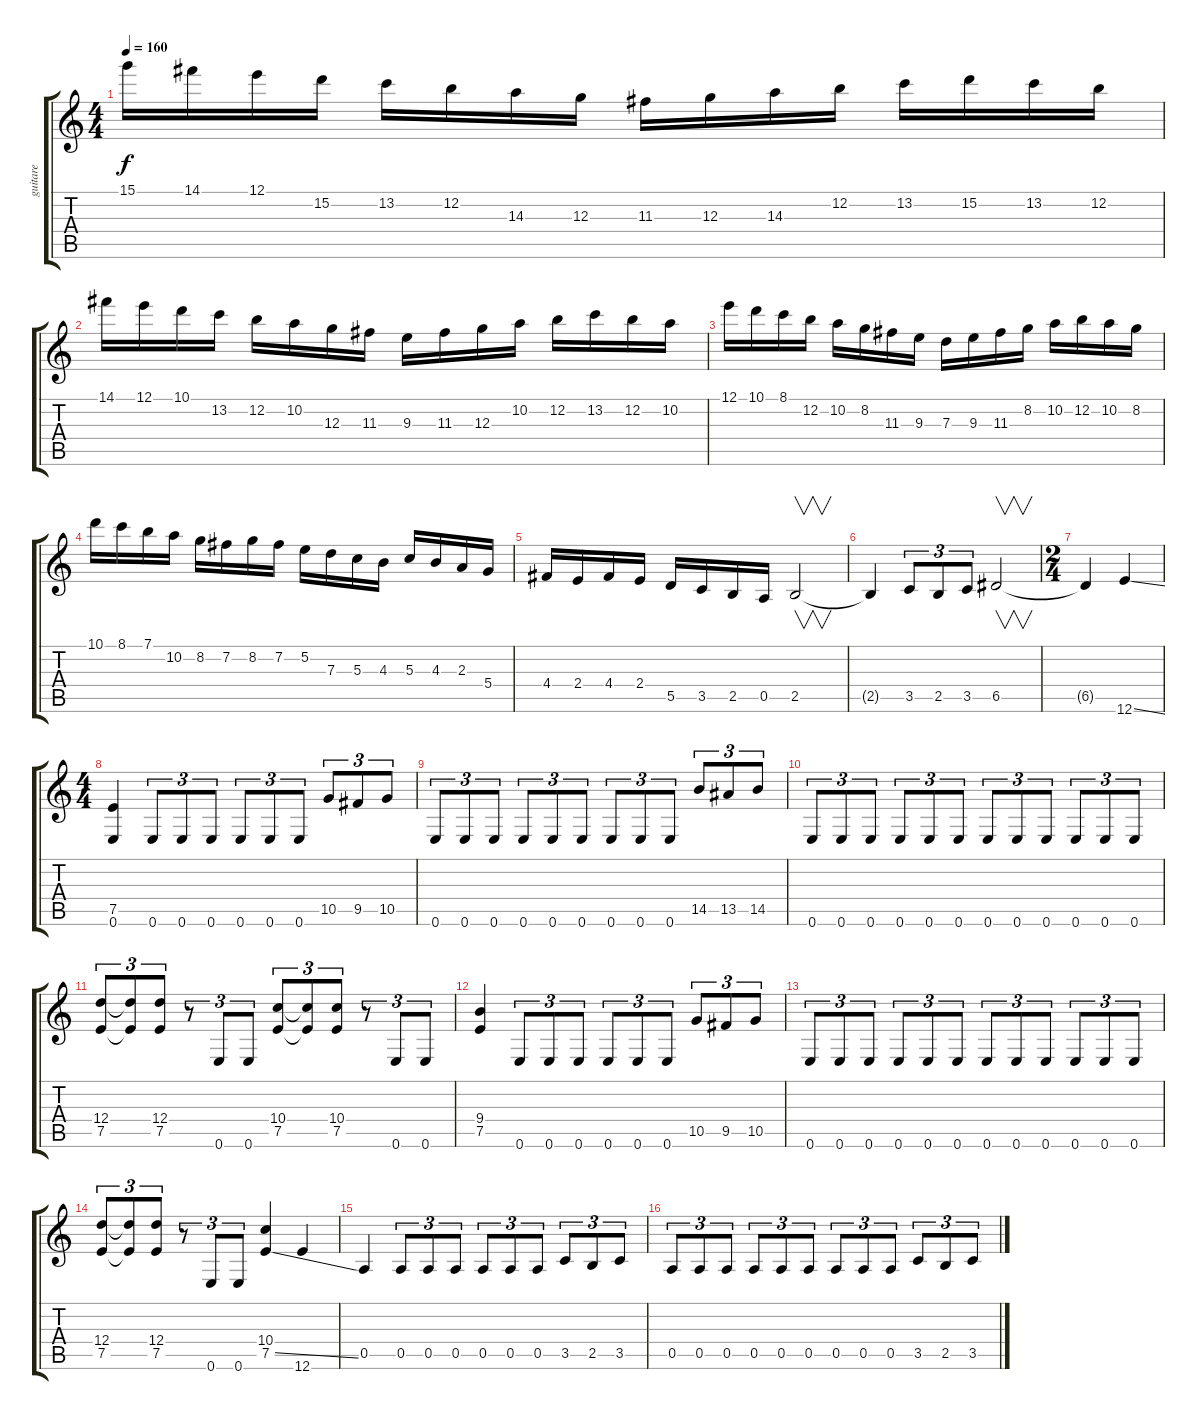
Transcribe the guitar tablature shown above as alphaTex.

\track ("guitare" "guitare") {instrument distortionguitar}
\staff {score tabs}
\tuning (E4 B3 G3 D3 A2 E2) {hide}
\ts (4 4)
\tempo 160
\clef g2
\ks c
15.1.16{dy f instrument distortionguitar} 14.1.16 12.1.16 15.2.16 13.2.16 12.2.16 14.3.16 12.3.16 11.3.16 12.3.16 14.3.16 12.2.16 13.2.16 15.2.16 13.2.16 12.2.16 |
14.1.16 12.1.16 10.1.16 13.2.16 12.2.16 10.2.16 12.3.16 11.3.16 9.3.16 11.3.16 12.3.16 10.2.16 12.2.16 13.2.16 12.2.16 10.2.16 |
12.1.16 10.1.16 8.1.16 12.2.16 10.2.16 8.2.16 11.3.16 9.3.16 7.3.16 9.3.16 11.3.16 8.2.16 10.2.16 12.2.16 10.2.16 8.2.16 |
10.1.16 8.1.16 7.1.16 10.2.16 8.2.16 7.2.16 8.2.16 7.2.16 5.2.16 7.3.16 5.3.16 4.3.16 5.3.16 4.3.16 2.3.16 5.4.16 |
4.4.16 2.4.16 4.4.16 2.4.16 5.5.16 3.5.16 2.5.16 0.5.16 2.5.2{v} |
2.5{t}.4 3.5.8{tu (3 2)} 2.5.8{tu (3 2)} 3.5.8{tu (3 2)} 6.5.2{v} |
\ts (2 4)
6.5{t}.4 12.6{ss}.4 |
\ts (4 4)
(7.5 0.6).4 0.6.8{tu (3 2)} 0.6.8{tu (3 2)} 0.6.8{tu (3 2)} 0.6.8{tu (3 2)} 0.6.8{tu (3 2)} 0.6.8{tu (3 2)} 10.5.8{tu (3 2)} 9.5.8{tu (3 2)} 10.5.8{tu (3 2)} |
0.6.8{tu (3 2)} 0.6.8{tu (3 2)} 0.6.8{tu (3 2)} 0.6.8{tu (3 2)} 0.6.8{tu (3 2)} 0.6.8{tu (3 2)} 0.6.8{tu (3 2)} 0.6.8{tu (3 2)} 0.6.8{tu (3 2)} 14.5.8{tu (3 2)} 13.5.8{tu (3 2)} 14.5.8{tu (3 2)} |
0.6.8{tu (3 2)} 0.6.8{tu (3 2)} 0.6.8{tu (3 2)} 0.6.8{tu (3 2)} 0.6.8{tu (3 2)} 0.6.8{tu (3 2)} 0.6.8{tu (3 2)} 0.6.8{tu (3 2)} 0.6.8{tu (3 2)} 0.6.8{tu (3 2)} 0.6.8{tu (3 2)} 0.6.8{tu (3 2)} |
(12.4 7.5).8{tu (3 2)} (12.4{t} 7.5{t}).8{tu (3 2)} (12.4 7.5).8{tu (3 2)} r.8{tu (3 2)} 0.6.8{tu (3 2)} 0.6.8{tu (3 2)} (10.4 7.5).8{tu (3 2)} (10.4{t} 7.5{t}).8{tu (3 2)} (10.4 7.5).8{tu (3 2)} r.8{tu (3 2)} 0.6.8{tu (3 2)} 0.6.8{tu (3 2)} |
(9.4 7.5).4 0.6.8{tu (3 2)} 0.6.8{tu (3 2)} 0.6.8{tu (3 2)} 0.6.8{tu (3 2)} 0.6.8{tu (3 2)} 0.6.8{tu (3 2)} 10.5.8{tu (3 2)} 9.5.8{tu (3 2)} 10.5.8{tu (3 2)} |
0.6.8{tu (3 2)} 0.6.8{tu (3 2)} 0.6.8{tu (3 2)} 0.6.8{tu (3 2)} 0.6.8{tu (3 2)} 0.6.8{tu (3 2)} 0.6.8{tu (3 2)} 0.6.8{tu (3 2)} 0.6.8{tu (3 2)} 0.6.8{tu (3 2)} 0.6.8{tu (3 2)} 0.6.8{tu (3 2)} |
(12.4 7.5).8{tu (3 2)} (12.4{t} 7.5{t}).8{tu (3 2)} (12.4 7.5).8{tu (3 2)} r.8{tu (3 2)} 0.6.8{tu (3 2)} 0.6.8{tu (3 2)} (10.4 7.5{ss}).4 12.6.4 |
0.5.4 0.5.8{tu (3 2)} 0.5.8{tu (3 2)} 0.5.8{tu (3 2)} 0.5.8{tu (3 2)} 0.5.8{tu (3 2)} 0.5.8{tu (3 2)} 3.5.8{tu (3 2)} 2.5.8{tu (3 2)} 3.5.8{tu (3 2)} |
0.5.8{tu (3 2)} 0.5.8{tu (3 2)} 0.5.8{tu (3 2)} 0.5.8{tu (3 2)} 0.5.8{tu (3 2)} 0.5.8{tu (3 2)} 0.5.8{tu (3 2)} 0.5.8{tu (3 2)} 0.5.8{tu (3 2)} 3.5.8{tu (3 2)} 2.5.8{tu (3 2)} 3.5.8{tu (3 2)}
